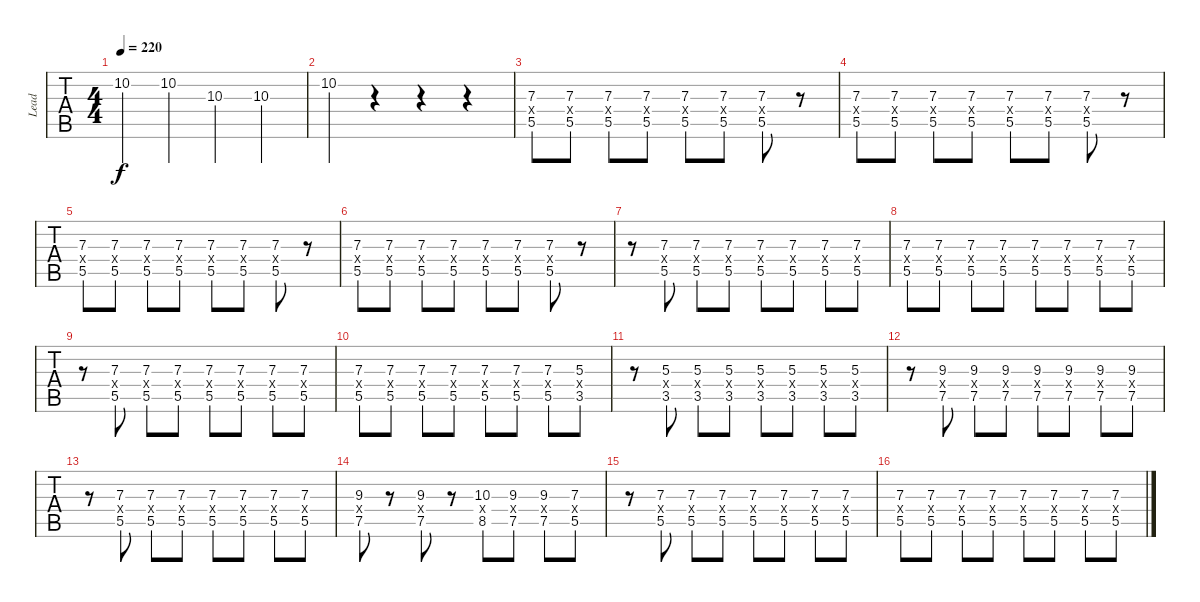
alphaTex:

\track ("Lead" "Lead") {instrument overdrivenguitar}
\staff {tabs}
\tuning (Eb4 Bb3 Gb3 Db3 Ab2 Eb2) {hide}
\ts (4 4)
\tempo 220
\clef g2
\ks c
10.2.4{dy f} 10.2.4 10.3.4 10.3.4 |
10.2.4 r.4 r.4 r.4 |
(7.3 0.4{x} 5.5).8 (7.3 0.4{x} 5.5).8 (7.3 0.4{x} 5.5).8 (7.3 0.4{x} 5.5).8 (7.3 0.4{x} 5.5).8 (7.3 0.4{x} 5.5).8 (7.3 0.4{x} 5.5).8 r.8 |
(7.3 0.4{x} 5.5).8 (7.3 0.4{x} 5.5).8 (7.3 0.4{x} 5.5).8 (7.3 0.4{x} 5.5).8 (7.3 0.4{x} 5.5).8 (7.3 0.4{x} 5.5).8 (7.3 0.4{x} 5.5).8 r.8 |
(7.3 0.4{x} 5.5).8 (7.3 0.4{x} 5.5).8 (7.3 0.4{x} 5.5).8 (7.3 0.4{x} 5.5).8 (7.3 0.4{x} 5.5).8 (7.3 0.4{x} 5.5).8 (7.3 0.4{x} 5.5).8 r.8 |
(7.3 0.4{x} 5.5).8 (7.3 0.4{x} 5.5).8 (7.3 0.4{x} 5.5).8 (7.3 0.4{x} 5.5).8 (7.3 0.4{x} 5.5).8 (7.3 0.4{x} 5.5).8 (7.3 0.4{x} 5.5).8 r.8 |
r.8 (7.3 0.4{x} 5.5).8 (7.3 0.4{x} 5.5).8 (7.3 0.4{x} 5.5).8 (7.3 0.4{x} 5.5).8 (7.3 0.4{x} 5.5).8 (7.3 0.4{x} 5.5).8 (7.3 0.4{x} 5.5).8 |
(7.3 0.4{x} 5.5).8 (7.3 0.4{x} 5.5).8 (7.3 0.4{x} 5.5).8 (7.3 0.4{x} 5.5).8 (7.3 0.4{x} 5.5).8 (7.3 0.4{x} 5.5).8 (7.3 0.4{x} 5.5).8 (7.3 0.4{x} 5.5).8 |
r.8 (7.3 0.4{x} 5.5).8 (7.3 0.4{x} 5.5).8 (7.3 0.4{x} 5.5).8 (7.3 0.4{x} 5.5).8 (7.3 0.4{x} 5.5).8 (7.3 0.4{x} 5.5).8 (7.3 0.4{x} 5.5).8 |
(7.3 0.4{x} 5.5).8 (7.3 0.4{x} 5.5).8 (7.3 0.4{x} 5.5).8 (7.3 0.4{x} 5.5).8 (7.3 0.4{x} 5.5).8 (7.3 0.4{x} 5.5).8 (7.3 0.4{x} 5.5).8 (5.3 0.4{x} 3.5).8 |
r.8 (5.3 0.4{x} 3.5).8 (5.3 0.4{x} 3.5).8 (5.3 0.4{x} 3.5).8 (5.3 0.4{x} 3.5).8 (5.3 0.4{x} 3.5).8 (5.3 0.4{x} 3.5).8 (5.3 0.4{x} 3.5).8 |
r.8 (9.3 0.4{x} 7.5).8 (9.3 0.4{x} 7.5).8 (9.3 0.4{x} 7.5).8 (9.3 0.4{x} 7.5).8 (9.3 0.4{x} 7.5).8 (9.3 0.4{x} 7.5).8 (9.3 0.4{x} 7.5).8 |
r.8 (7.3 0.4{x} 5.5).8 (7.3 0.4{x} 5.5).8 (7.3 0.4{x} 5.5).8 (7.3 0.4{x} 5.5).8 (7.3 0.4{x} 5.5).8 (7.3 0.4{x} 5.5).8 (7.3 0.4{x} 5.5).8 |
(9.3 0.4{x} 7.5).8 r.8 (9.3 0.4{x} 7.5).8 r.8 (10.3 0.4{x} 8.5).8 (9.3 0.4{x} 7.5).8 (9.3 0.4{x} 7.5).8 (7.3 0.4{x} 5.5).8 |
r.8 (7.3 0.4{x} 5.5).8 (7.3 0.4{x} 5.5).8 (7.3 0.4{x} 5.5).8 (7.3 0.4{x} 5.5).8 (7.3 0.4{x} 5.5).8 (7.3 0.4{x} 5.5).8 (7.3 0.4{x} 5.5).8 |
(7.3 0.4{x} 5.5).8 (7.3 0.4{x} 5.5).8 (7.3 0.4{x} 5.5).8 (7.3 0.4{x} 5.5).8 (7.3 0.4{x} 5.5).8 (7.3 0.4{x} 5.5).8 (7.3 0.4{x} 5.5).8 (7.3 0.4{x} 5.5).8
